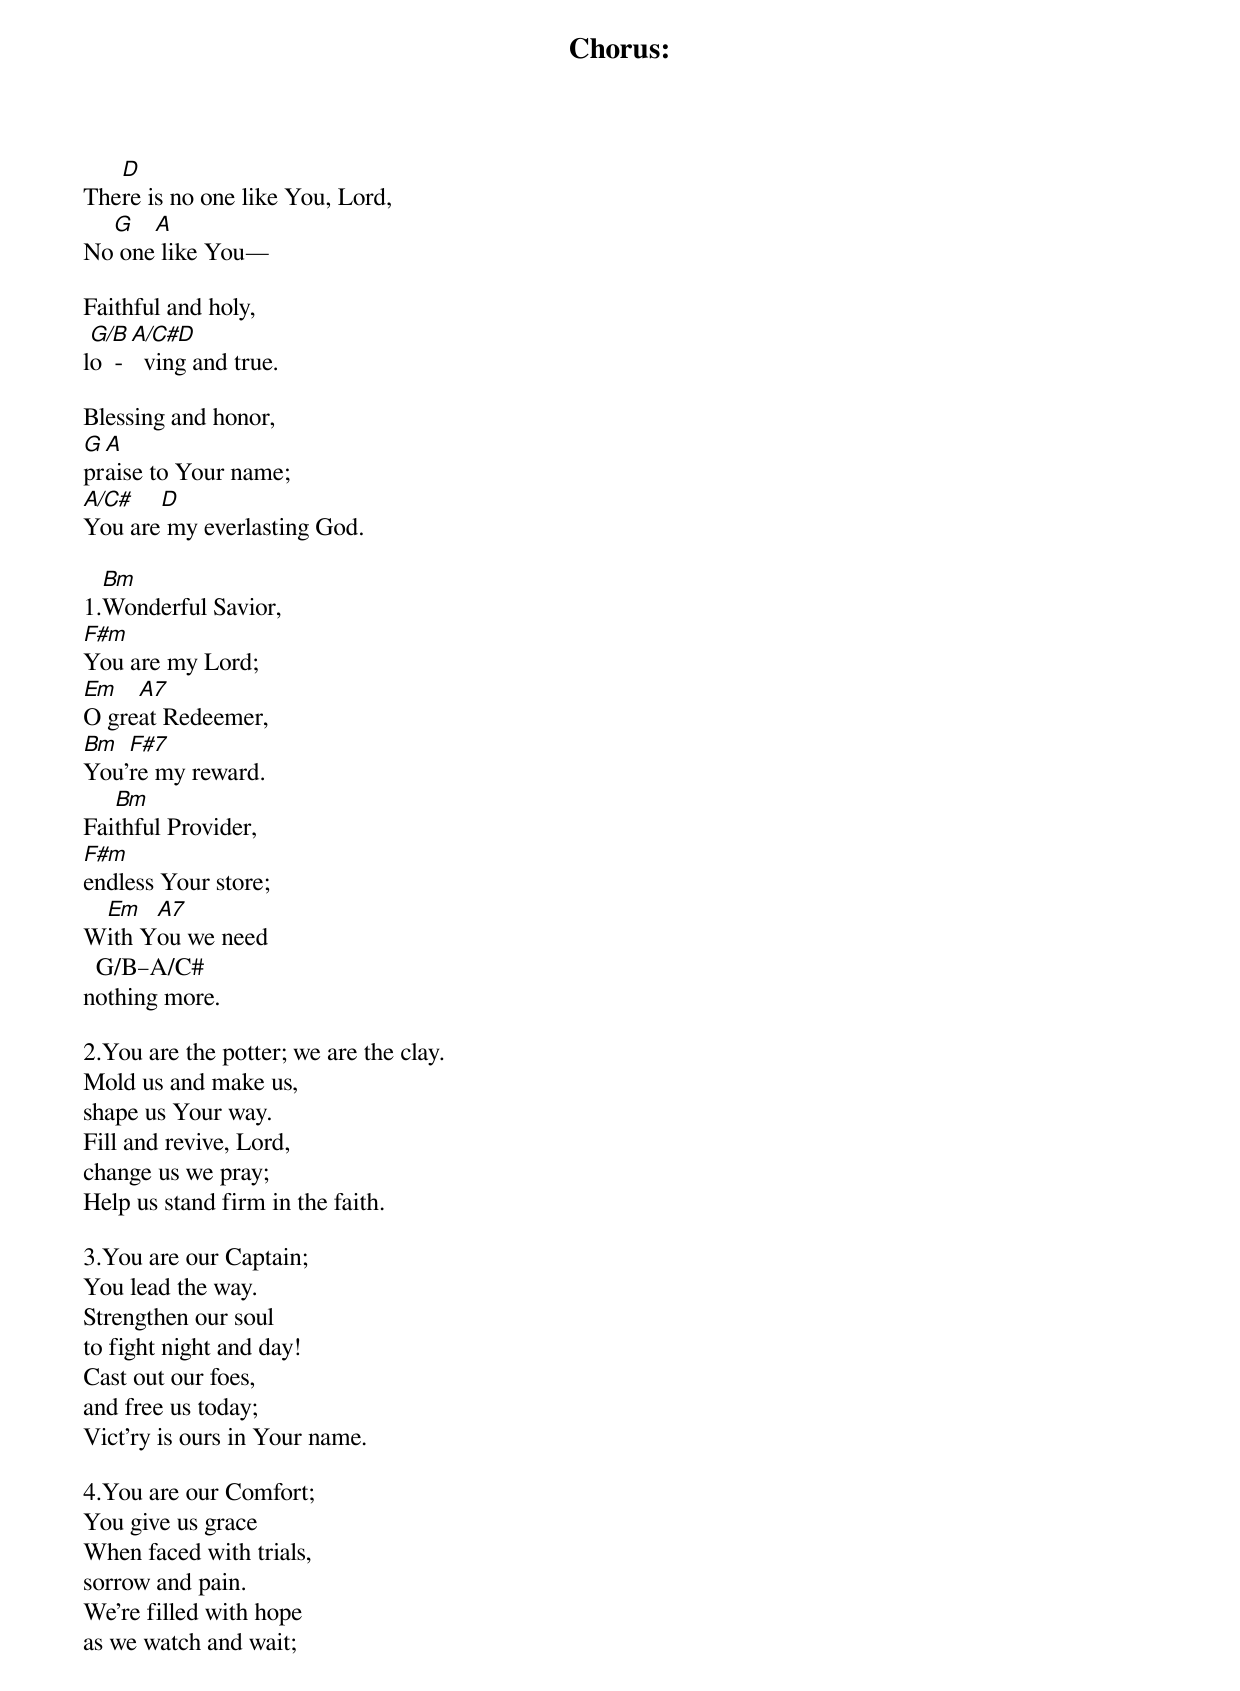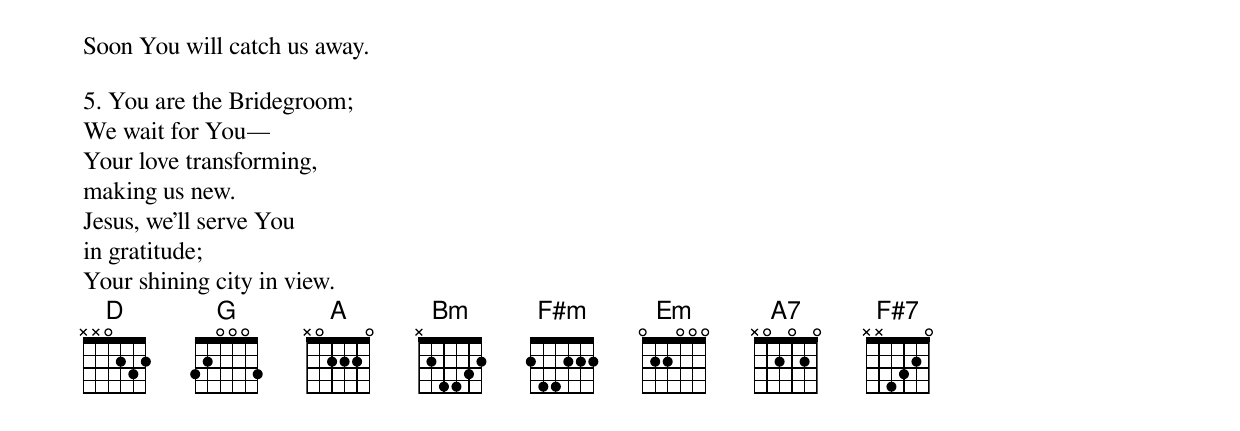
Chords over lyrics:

Chorus:
   D
There is no one like You, Lord,
  G   A
No one like You—

Faithful and holy,
 G/B A/C#D
lo  -  ving and true.

Blessing and honor,
G A
praise to Your name;
A/C#   D
You are my everlasting God.

  Bm
1.Wonderful Savior,
F#m
You are my Lord;
Em   A7
O great Redeemer,
Bm  F#7
You’re my reward.
   Bm
Faithful Provider,
F#m
endless Your store;
 Em   A7
With You we need
  G/B–A/C#
nothing more.

2.You are the potter; we are the clay.
Mold us and make us,
shape us Your way.
Fill and revive, Lord,
change us we pray;
Help us stand firm in the faith.

3.You are our Captain;
You lead the way.
Strengthen our soul
to fight night and day!
Cast out our foes,
and free us today;
Vict’ry is ours in Your name.

4.You are our Comfort;
You give us grace
When faced with trials,
sorrow and pain.
We’re filled with hope
as we watch and wait;
Soon You will catch us away.

5. You are the Bridegroom;
We wait for You—
Your love transforming,
making us new.
Jesus, we’ll serve You
in gratitude;
Your shining city in view.
